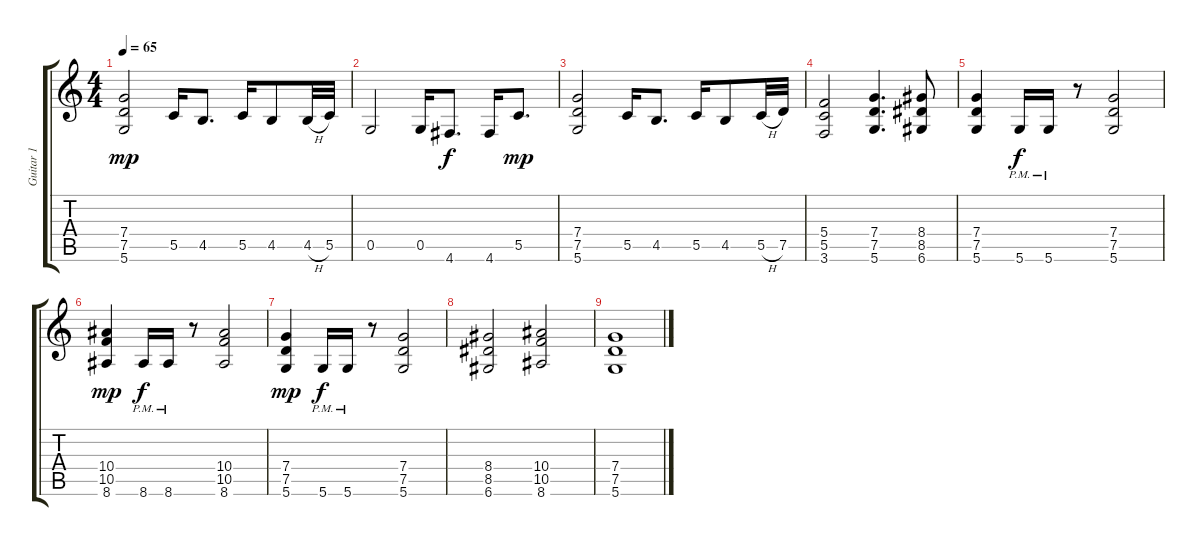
\track ("Guitar 1" "Guitar 1") {instrument distortionguitar}
\staff {score tabs}
\tuning (D4 A3 F3 C3 G2 D2) {hide}
\ts (4 4)
\tempo 65
\clef g2
\ks c
(7.4 7.5 5.6).2{dy mp} 5.5.16 4.5.8{d} 5.5.16 4.5.8 4.5{h}.32 5.5.32 |
0.5.2 0.5.16 4.6.8{d dy f} 4.6.16 5.5.8{d dy mp} |
(7.4 7.5 5.6).2 5.5.16 4.5.8{d} 5.5.16 4.5.8 5.5{h}.32 7.5.32 |
(5.4 5.5 3.6).2 (7.4 7.5 5.6).4{d} (8.4 8.5 6.6).8 |
(7.4 7.5 5.6).4 5.6{pm}.16{dy f} 5.6{pm}.16 r.8 (7.4 7.5 5.6).2 |
(10.4 10.5 8.6).4{dy mp} 8.6{pm}.16{dy f} 8.6{pm}.16 r.8 (10.4 10.5 8.6).2 |
(7.4 7.5 5.6).4{dy mp} 5.6{pm}.16{dy f} 5.6{pm}.16 r.8 (7.4 7.5 5.6).2 |
(8.4 8.5 6.6).2 (10.4 10.5 8.6).2 |
(7.4 7.5 5.6).1
